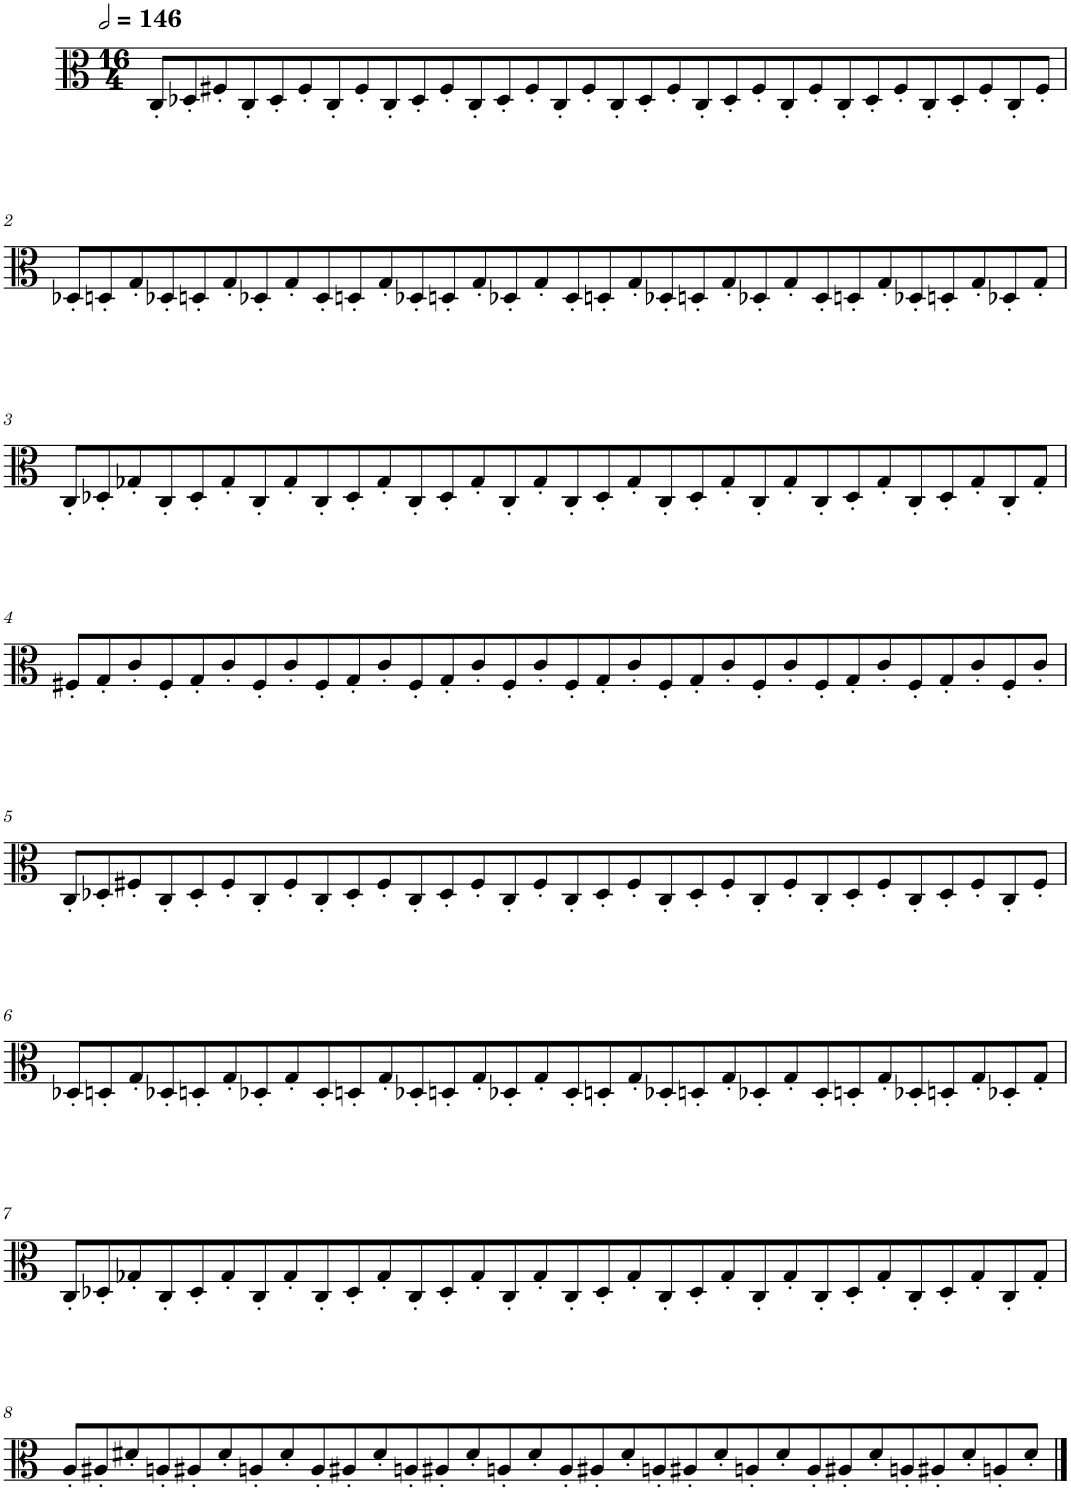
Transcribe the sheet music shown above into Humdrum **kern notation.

**kern
*part1
*staff1
*I"Viola
*I'Vla.
*clefC3
*k[]
*M16/4
*MM292
=1
8C'/L
8D-X'/
8F#X'/
8C'/
8D-'/
8F#'/
8C'/
8F#'/
8C'/
8D-'/
8F#'/
8C'/
8D-'/
8F#'/
8C'/
8F#'/
8C'/
8D-'/
8F#'/
8C'/
8D-'/
8F#'/
8C'/
8F#'/
8C'/
8D-'/
8F#'/
8C'/
8D-'/
8F#'/
8C'/
8F#'/J
!!LO:LB:g=z
=2
8D-X'/L
8Dn'/
8G'/
8D-X'/
8Dn'/
8G'/
8D-X'/
8G'/
8D-'/
8Dn'/
8G'/
8D-X'/
8Dn'/
8G'/
8D-X'/
8G'/
8D-'/
8Dn'/
8G'/
8D-X'/
8Dn'/
8G'/
8D-X'/
8G'/
8D-'/
8Dn'/
8G'/
8D-X'/
8Dn'/
8G'/
8D-X'/
8G'/J
!!LO:LB:g=z
=3
8C'/L
8D-X'/
8G-X'/
8C'/
8D-'/
8G-'/
8C'/
8G-'/
8C'/
8D-'/
8G-'/
8C'/
8D-'/
8G-'/
8C'/
8G-'/
8C'/
8D-'/
8G-'/
8C'/
8D-'/
8G-'/
8C'/
8G-'/
8C'/
8D-'/
8G-'/
8C'/
8D-'/
8G-'/
8C'/
8G-'/J
!!LO:LB:g=z
=4
8F#X'/L
8G'/
8c'/
8F#'/
8G'/
8c'/
8F#'/
8c'/
8F#'/
8G'/
8c'/
8F#'/
8G'/
8c'/
8F#'/
8c'/
8F#'/
8G'/
8c'/
8F#'/
8G'/
8c'/
8F#'/
8c'/
8F#'/
8G'/
8c'/
8F#'/
8G'/
8c'/
8F#'/
8c'/J
!!LO:LB:g=z
=5
8C'/L
8D-X'/
8F#X'/
8C'/
8D-'/
8F#'/
8C'/
8F#'/
8C'/
8D-'/
8F#'/
8C'/
8D-'/
8F#'/
8C'/
8F#'/
8C'/
8D-'/
8F#'/
8C'/
8D-'/
8F#'/
8C'/
8F#'/
8C'/
8D-'/
8F#'/
8C'/
8D-'/
8F#'/
8C'/
8F#'/J
!!LO:LB:g=z
=6
8D-X'/L
8Dn'/
8G'/
8D-X'/
8Dn'/
8G'/
8D-X'/
8G'/
8D-'/
8Dn'/
8G'/
8D-X'/
8Dn'/
8G'/
8D-X'/
8G'/
8D-'/
8Dn'/
8G'/
8D-X'/
8Dn'/
8G'/
8D-X'/
8G'/
8D-'/
8Dn'/
8G'/
8D-X'/
8Dn'/
8G'/
8D-X'/
8G'/J
!!LO:LB:g=z
=7
8C'/L
8D-X'/
8G-X'/
8C'/
8D-'/
8G-'/
8C'/
8G-'/
8C'/
8D-'/
8G-'/
8C'/
8D-'/
8G-'/
8C'/
8G-'/
8C'/
8D-'/
8G-'/
8C'/
8D-'/
8G-'/
8C'/
8G-'/
8C'/
8D-'/
8G-'/
8C'/
8D-'/
8G-'/
8C'/
8G-'/J
!!LO:LB:g=z
=8
8A'/L
8A#X'/
8d#X'/
8An'/
8A#X'/
8d#'/
8An'/
8d#'/
8A'/
8A#X'/
8d#'/
8An'/
8A#X'/
8d#'/
8An'/
8d#'/
8A'/
8A#X'/
8d#'/
8An'/
8A#X'/
8d#'/
8An'/
8d#'/
8A'/
8A#X'/
8d#'/
8An'/
8A#X'/
8d#'/
8An'/
8d#'/J
==
*-
